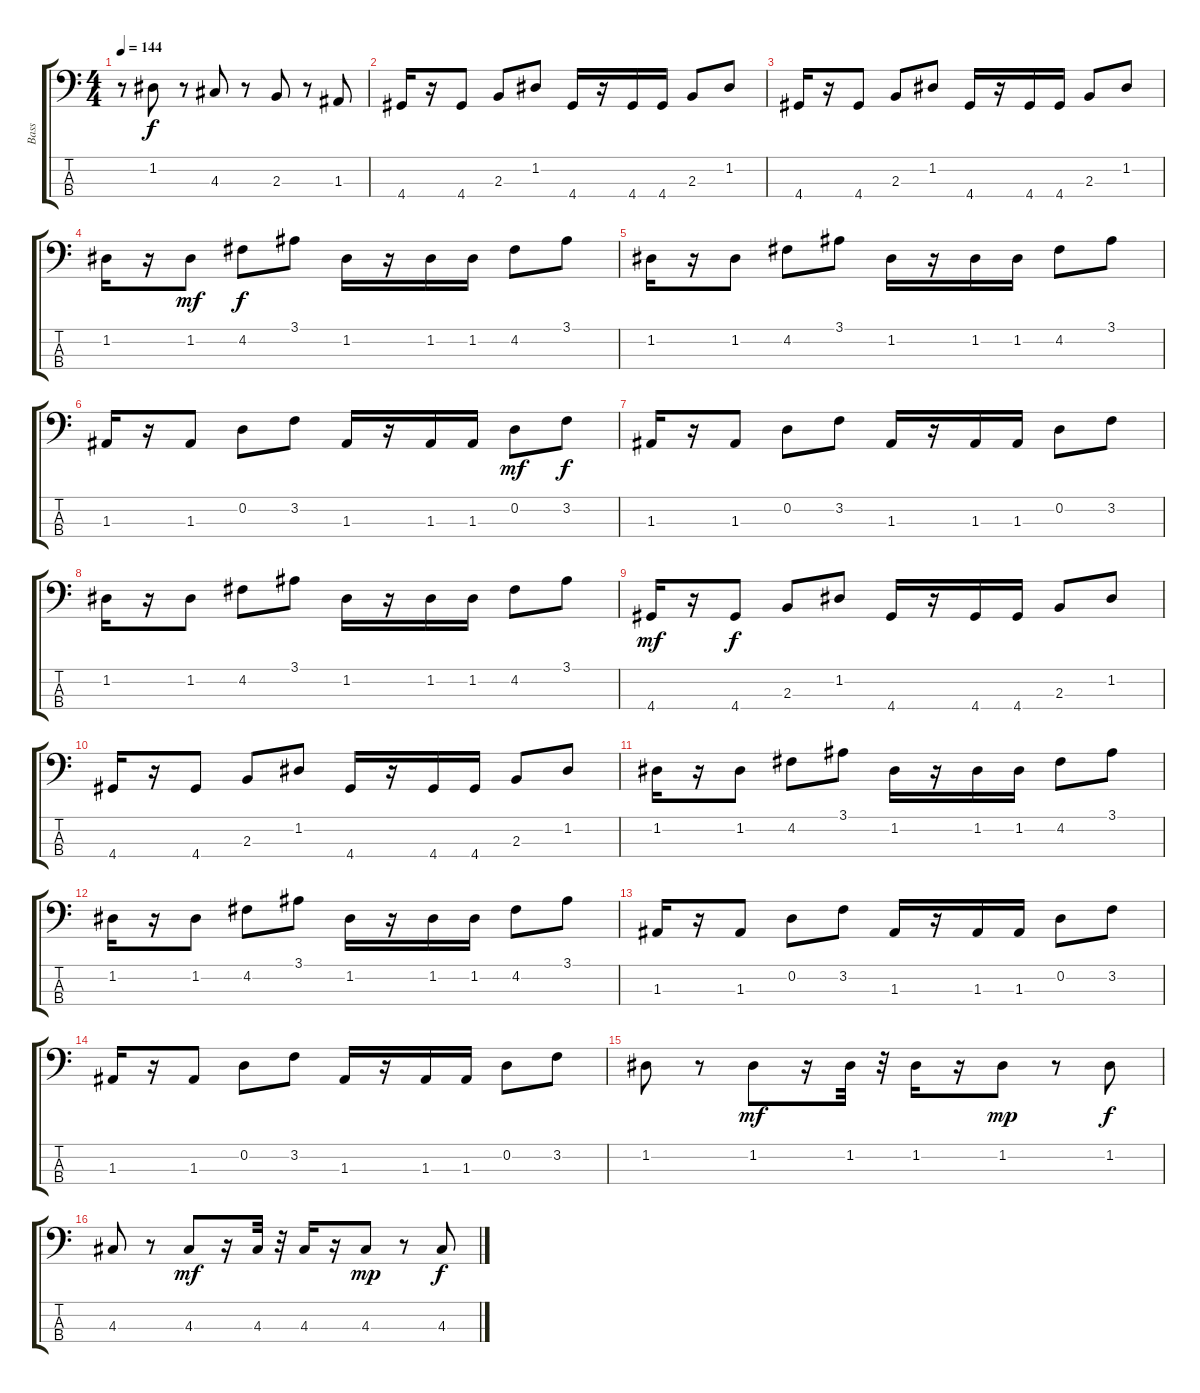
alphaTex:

\track ("Bass" "Bass") {instrument fretlessbass}
\staff {score tabs}
\tuning (G2 D2 A1 E1) {hide}
\ts (4 4)
\tempo 144
\clef f4
\ks c
r.8{dy f} 1.2.8 r.8 4.3.8 r.8 2.3.8 r.8 1.3.8 |
4.4.16 r.16 4.4.8 2.3.8 1.2.8 4.4.16 r.16 4.4.16 4.4.16 2.3.8 1.2.8 |
4.4.16 r.16 4.4.8 2.3.8 1.2.8 4.4.16 r.16 4.4.16 4.4.16 2.3.8 1.2.8 |
1.2.16 r.16 1.2.8{dy mf} 4.2.8{dy f} 3.1.8 1.2.16 r.16 1.2.16 1.2.16 4.2.8 3.1.8 |
1.2.16 r.16 1.2.8 4.2.8 3.1.8 1.2.16 r.16 1.2.16 1.2.16 4.2.8 3.1.8 |
1.3.16 r.16 1.3.8 0.2.8 3.2.8 1.3.16 r.16 1.3.16 1.3.16 0.2.8{dy mf} 3.2.8{dy f} |
1.3.16 r.16 1.3.8 0.2.8 3.2.8 1.3.16 r.16 1.3.16 1.3.16 0.2.8 3.2.8 |
1.2.16 r.16 1.2.8 4.2.8 3.1.8 1.2.16 r.16 1.2.16 1.2.16 4.2.8 3.1.8 |
4.4.16{dy mf} r.16 4.4.8{dy f} 2.3.8 1.2.8 4.4.16 r.16 4.4.16 4.4.16 2.3.8 1.2.8 |
4.4.16 r.16 4.4.8 2.3.8 1.2.8 4.4.16 r.16 4.4.16 4.4.16 2.3.8 1.2.8 |
1.2.16 r.16 1.2.8 4.2.8 3.1.8 1.2.16 r.16 1.2.16 1.2.16 4.2.8 3.1.8 |
1.2.16 r.16 1.2.8 4.2.8 3.1.8 1.2.16 r.16 1.2.16 1.2.16 4.2.8 3.1.8 |
1.3.16 r.16 1.3.8 0.2.8 3.2.8 1.3.16 r.16 1.3.16 1.3.16 0.2.8 3.2.8 |
1.3.16 r.16 1.3.8 0.2.8 3.2.8 1.3.16 r.16 1.3.16 1.3.16 0.2.8 3.2.8 |
1.2.8 r.8 1.2.8{dy mf} r.16 1.2.32 r.32 1.2.16 r.16 1.2.8{dy mp} r.8 1.2.8{dy f} |
4.3.8 r.8 4.3.8{dy mf} r.16 4.3.32 r.32 4.3.16 r.16 4.3.8{dy mp} r.8 4.3.8{dy f}
